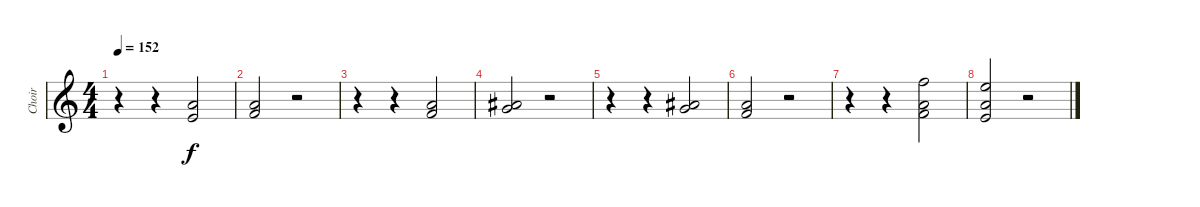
\track ("Choir" "Choir") {instrument choiraahs}
\staff {score}
\tuning (E4 B3 G3 D3 A2 E2) {hide}
\ts (4 4)
\tempo 152
\clef g2
\ks c
r.4{dy f} r.4 (5.1 5.2).2 |
(5.1 6.2).2 r.2 |
r.4 r.4 (5.1 6.2).2 |
(6.1 8.2).2 r.2 |
r.4 r.4 (6.1 8.2).2 |
(5.1 6.2).2 r.2 |
r.4 r.4 (5.1 6.2 22.3).2 |
(5.1 5.2 21.3).2 r.2
